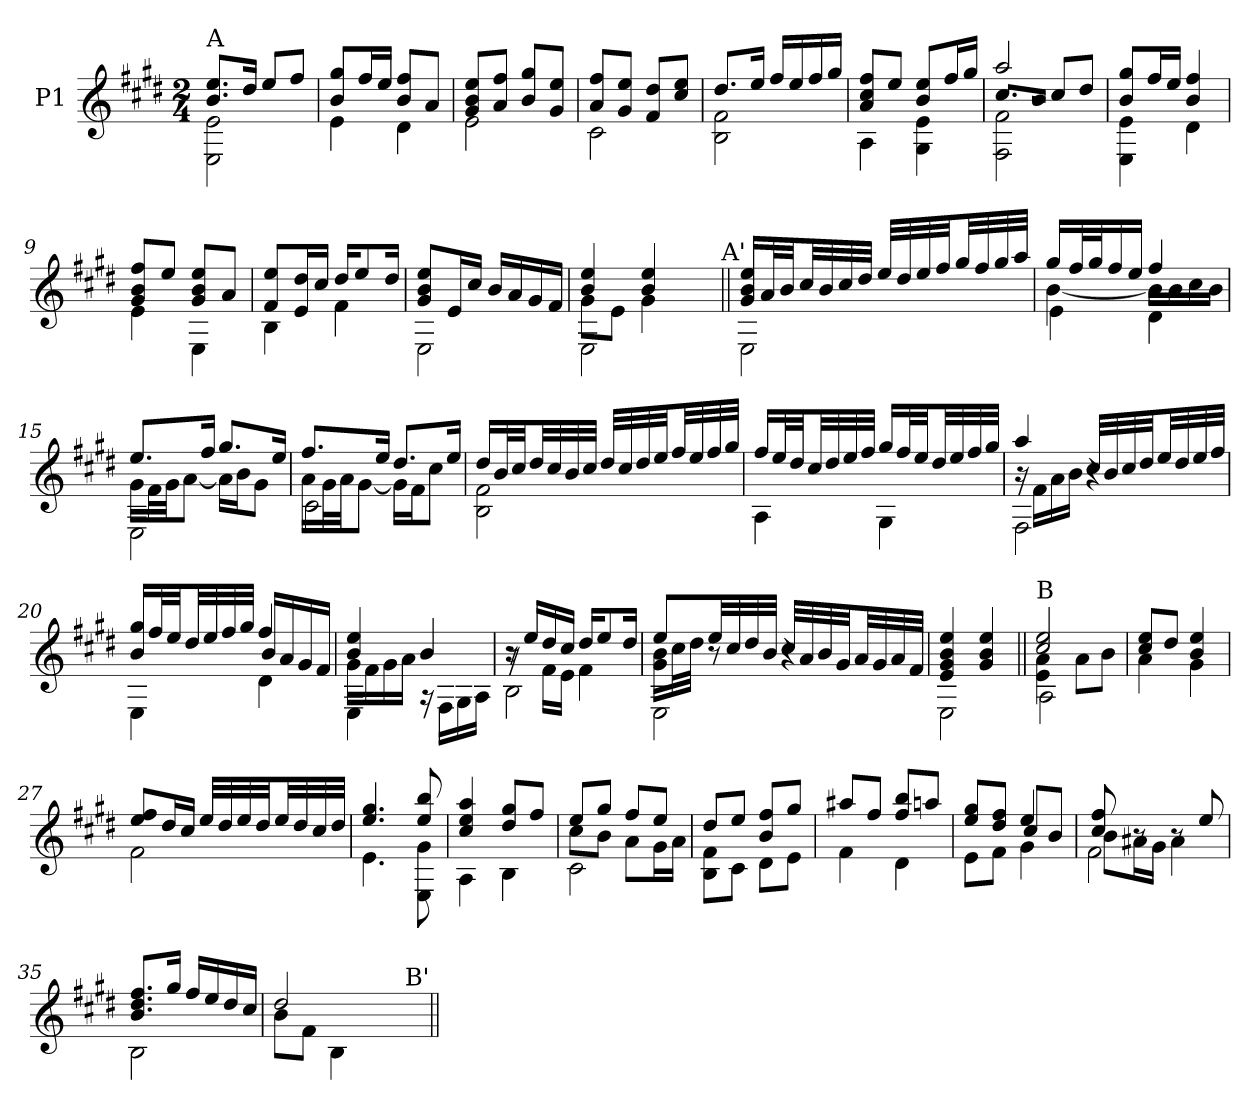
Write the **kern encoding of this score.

**kern
*part1
*staff1
*I"P1
!!LO:PB:g=z
*clefG2
*ITrd7c12
*k[f#c#g#d#]
*E:
*M2/4
*MM48
=1
*^
!LO:TX:a:t=A	!
8.Bi/ 8.eiL	2EEi\ 2Ei
16d#i/Jk	.
8ei/L	.
8f#i/J	.
=2	=2
8Bi/ 8g#iL	4Ei\
16f#i/L	.
16ei/JJ	.
8Bi/ 8f#iL	4D#i\
8Ai/J	.
=3	=3
8G#i/ 8Bi 8eiL	2Ei\
8Ai/ 8f#iJ	.
8Bi/ 8g#iL	.
8G#i/ 8eiJ	.
=4	=4
8Ai/ 8f#iL	2C#i\
8G#i/ 8eiJ	.
8F#i/ 8d#iL	.
8c#i/ 8eiJ	.
=5	=5
8.d#i/L	2BBi\ 2F#i
16ei/Jk	.
16f#i/LL	.
16ei/	.
16f#i/	.
16g#i/JJ	.
=6	=6
8Ai/ 8c#i 8f#iL	4AAi\
8ei/J	.
8Bi/ 8eiL	4GG#i\ 4Ei
16f#i/L	.
16g#i/JJ	.
=7	=7
*	*^
2ai/	8.c#i/L	2FF#i\ 2F#i
.	16Bi/Jk	.
.	8c#i/L	.
.	8d#i/J	.
*	*v	*v
=8	=8
8Bi/ 8g#iL	4EEi\ 4Ei
16f#i/L	.
16ei/JJ	.
4Bi/ 4f#i	4D#i\
=9	=9
8G#i/ 8Bi 8f#iL	4Ei\
8ei/J	.
8G#i/ 8Bi 8eiL	4EEi\
8Ai/J	.
=10	=10
*	*^
8F#i/ 8eiL	4ryy	4BBi\
16Ei/ 16d#iL	.	.
16c#i/JJ	.	.
16d#i/KL	4F#i\	4ryy
8ei/	.	.
16d#i/Jk	.	.
*	*v	*v
!!LO:LB:g=z
=11	=11
8G#i/ 8Bi 8eiL	2EEi\
16Ei/L	.
16c#i/JJ	.
16Bi/LL	.
16Ai/	.
16G#i/	.
16F#i/JJ	.
=12	=12
*^	*^
4Bi/ 4ei	8G#i\L	2EEi\	4ryy
.	8Ei\J	.	.
4Bi/ 4ei	4G#i\	.	8ryy
.	.	.	16ryy
.	.	.	32ryy
.	.	.	64ryy
.	.	.	128...ryy
!	!	!	!LO:TX:a:t=A'
.	.	.	1024ryy
*	*v	*v	*v
=13||	=13||
16G#i/ 16Bi 16eiLL	2EEi\
32Ai/L	.
32Bi/JJ	.
32c#i/LL	.
32Bi/	.
32c#i/	.
32d#i/JJJ	.
32ei/LLL	.
32d#i/	.
32ei/	.
32f#i/JJ	.
32g#i/LL	.
32f#i/	.
32g#i/	.
32ai/JJJ	.
=14	=14
*	*^
16g#i/LL	[<4Bi\	4Ei\
32f#i/L	.	.
32g#i/J	.	.
16f#i/	.	.
16ei/JJ	.	.
4f#i/	16Bi\LL]	4D#i\
.	16Bi\	.
.	16c#i\	.
.	16Bi\JJ	.
=15	=15	=15
8.ei/L	16G#i\LL	2EEi\
.	32F#i\L	.
.	32G#i\JJ	.
.	[<8Ai\J	.
16f#i/Jk	.	.
8.g#i/L	16Ai\LL]	.
.	16Bi\J	.
.	8G#i\J	.
16ei/Jk	.	.
=16	=16	=16
8.f#i/L	16Ai\LL	2C#i\
.	32G#i\L	.
.	32Ai\JJ	.
.	[<8G#i\J	.
16ei/Jk	.	.
8.d#i/L	16G#i\LL]	.
.	16F#i\J	.
.	8c#i\J	.
16ei/Jk	.	.
*	*v	*v
!!LO:LB:g=z
=17	=17
16d#i/LL	2BBi\ 2F#i
32Bi/L	.
32c#i/JJ	.
32d#i/LL	.
32c#i/	.
32Bi/	.
32c#i/JJJ	.
32d#i/LLL	.
32c#i/	.
32d#i/	.
32ei/JJ	.
32f#i/LL	.
32ei/	.
32f#i/	.
32g#i/JJJ	.
=18	=18
16f#i/LL	4AAi\
32ei/L	.
32d#i/JJ	.
32c#i/LL	.
32d#i/	.
32ei/	.
32f#i/JJJ	.
16g#i/LL	4GG#i\
32f#i/L	.
32ei/JJ	.
32d#i/LL	.
32ei/	.
32f#i/	.
32g#i/JJJ	.
=19	=19
*	*^
4ai/	16r	2FF#i\
.	16F#i\LL	.
.	16Ai\	.
.	16Bi\JJ	.
32c#i/LLL	4r	.
32Bi/	.	.
32c#i/	.	.
32d#i/JJ	.	.
32ei/LL	.	.
32d#i/	.	.
32ei/	.	.
32f#i/JJJ	.	.
=20	=20	=20
16Bi/ 16g#iLL	4EEi\	4ryy
32f#i/L	.	.
32ei/JJ	.	.
32d#i/LL	.	.
32ei/	.	.
32f#i/	.	.
32g#i/JJJ	.	.
4f#i/	16Bi/LL	4D#i\
.	16Ai/	.
.	16G#i/	.
.	16F#i/JJ	.
=21	=21	=21
4Bi/ 4ei	16G#i\LL	4EEi\
.	16F#i\	.
.	16G#i\	.
.	16Ai\JJ	.
4Bi/	4ryy	16r
.	.	16FF#i\LL
.	.	16GG#i\
.	.	16AAi\JJ
!!LO:LB:g=z	!!	!!
=22	=22	=22
16r	8r	2BBi\
16ei/LL	.	.
16d#i/	16F#i\LL	.
16c#i/JJ	16Ei\JJ	.
16d#i/KL	4F#i\	.
8ei/	.	.
16d#i/Jk	.	.
=23	=23	=23
8ei/L	16G#i\ 16BiLL	2EEi\
.	32c#i\L	.
.	32d#i\JJJ	.
32ei/LL	8r	.
32c#i/	.	.
32d#i/	.	.
32Bi/JJJ	.	.
32c#i/LLL	4r	.
32Ai/	.	.
32Bi/	.	.
32G#i/JJ	.	.
32Ai/LL	.	.
32G#i/	.	.
32Ai/	.	.
32F#i/JJJ	.	.
*	*v	*v
=24	=24
4Ei/ 4G#i 4Bi 4ei	2EEi\
4G#i/ 4Bi 4ei	.
=25||	=25||
*	*^
!LO:TX:a:t=B	!	!
2c#i/ 2ei	4Ei\ 4Ai	2AAi\
.	8Ai\L	.
.	8Bi\J	.
*	*v	*v
=26	=26
8c#i/ 8eiL	4Ai\
8d#i/J	.
4Bi/ 4ei	4G#i\
=27	=27
8ei/ 8f#iL	2F#i\
16d#i/L	.
16c#i/JJ	.
32ei/LLL	.
32d#i/	.
32ei/	.
32d#i/JJ	.
32ei/LL	.
32d#i/	.
32c#i/	.
32d#i/JJJ	.
=28	=28
4.ei/ 4.g#i	4.Ei\
8ei/ 8bi	8EEi\ 8G#i
=29	=29
4c#i/ 4ei 4ai	4AAi\
8d#i/ 8g#iL	4BBi\
8f#i/J	.
=30	=30
*	*^
8ei/L	8c#i\L	2C#i\
8g#i/J	8Bi\J	.
8f#i/L	8Ai\L	.
8ei/J	16G#i\L	.
.	16Ai\JJ	.
*	*v	*v
!!LO:LB:g=z
=31	=31
8d#i/L	8BBi\ 8F#iL
8ei/J	8C#i\J
8Bi/ 8f#iL	8D#i\L
8g#i/J	8Ei\J
=32	=32
8a#Xi/L	4F#i\
8f#i/J	.
8f#i/ 8biL	4D#i\
8ani/J	.
=33	=33
*	*^
8ei/ 8g#iL	4ryy	8Ei\L
8d#i/ 8f#iJ	.	8F#i\J
4ei/	8c#i/L	4G#i\
.	8Bi/J	.
=34	=34	=34
8c#i/ 8f#i	8Bi\L	2F#i\
8r	16A#Xi\L	.
.	16G#i\JJ	.
8r	4A#i\	.
8ei/	.	.
*	*v	*v
=35	=35
8.Bi/ 8.d#i 8.f#iL	2BBi\
16g#i/Jk	.
16f#i/LL	.
16ei/	.
16d#i/	.
16c#i/JJ	.
=36	=36
*	*^
2d#i/	8Bi\L	4ryy
.	8F#i\J	.
.	4BBi\	8ryy
.	.	16ryy
.	.	32ryy
.	.	64ryy
.	.	128...ryy
!	!	!LO:TX:a:t=B'
.	.	1024ryy
*v	*v	*v
=||
*-
